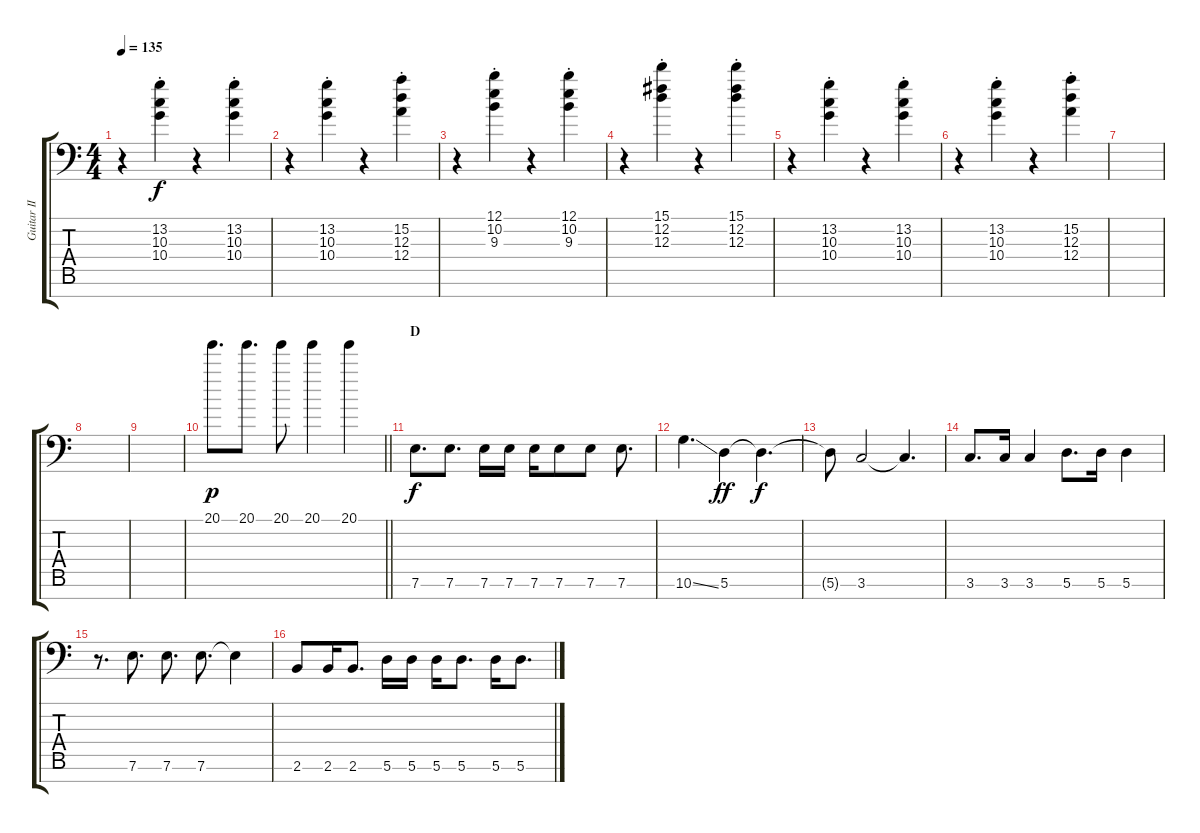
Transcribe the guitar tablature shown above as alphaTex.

\track ("Guitar II" "Guitar II") {instrument distortionguitar}
\staff {score tabs}
\tuning (B3 Gb3 D3 A2 E2 A1 E1) {hide}
\ts (4 4)
\tempo 135
\clef f4
\ks c
r.4{dy f} (13.2{st} 10.3{st} 10.4{st}).4 r.4 (13.2{st} 10.3{st} 10.4{st}).4 |
r.4 (13.2{st} 10.3{st} 10.4{st}).4 r.4 (15.2{st} 12.3{st} 12.4{st}).4 |
r.4 (12.1{st} 10.2{st} 9.3{st}).4 r.4 (12.1{st} 10.2{st} 9.3{st}).4 |
r.4 (15.1{st} 12.2{st} 12.3{st}).4 r.4 (15.1{st} 12.2{st} 12.3{st}).4 |
r.4 (13.2{st} 10.3{st} 10.4{st}).4 r.4 (13.2{st} 10.3{st} 10.4{st}).4 |
r.4 (13.2{st} 10.3{st} 10.4{st}).4 r.4 (15.2{st} 12.3{st} 12.4{st}).4 |
|
|
|
\barLineRight lightlight
20.1.8{d dy p instrument acousticgrandpiano} 20.1.8{d} 20.1.8 20.1.4 20.1.4 |
\section ("" "D")
7.6.8{d dy f instrument distortionguitar} 7.6.8{d} 7.6.16 7.6.16 7.6.16 7.6.8 7.6.8 7.6.8{d} |
10.6{ss}.4{d} 5.6.4{dy ff} 5.6{t}.4{d dy f} |
5.6{t}.8 3.6.2 3.6{t}.4{d} |
3.6.8{d} 3.6.16 3.6.4 5.6.8{d} 5.6.16 5.6.4 |
r.8{d} 7.6.8{d} 7.6.8{d} 7.6.8{d} 7.6{t}.4 |
2.6.8 2.6.16 2.6.8{d} 5.6.16 5.6.16 5.6.16 5.6.8{d} 5.6.16 5.6.8{d}
